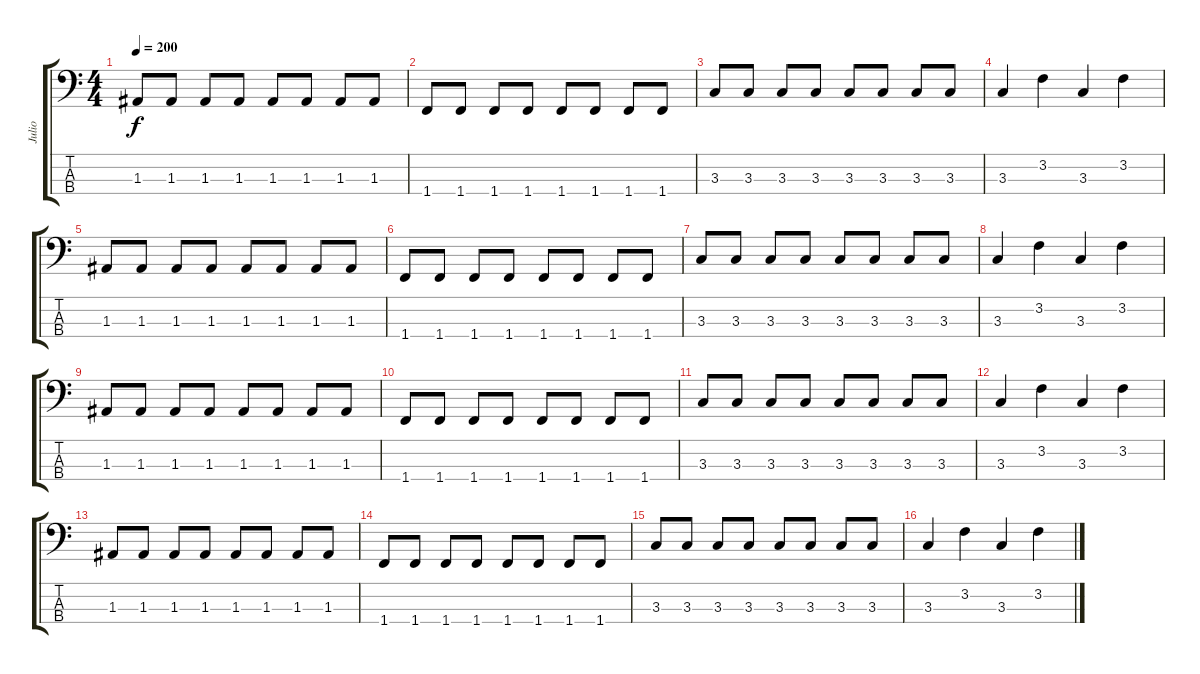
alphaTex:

\track ("Julio" "Julio") {instrument electricbassfinger}
\staff {score tabs}
\tuning (G2 D2 A1 E1) {hide}
\ts (4 4)
\tempo 200
\clef f4
\ks c
1.3.8{dy f} 1.3.8 1.3.8 1.3.8 1.3.8 1.3.8 1.3.8 1.3.8 |
1.4.8 1.4.8 1.4.8 1.4.8 1.4.8 1.4.8 1.4.8 1.4.8 |
3.3.8 3.3.8 3.3.8 3.3.8 3.3.8 3.3.8 3.3.8 3.3.8 |
3.3.4 3.2.4 3.3.4 3.2.4 |
1.3.8 1.3.8 1.3.8 1.3.8 1.3.8 1.3.8 1.3.8 1.3.8 |
1.4.8 1.4.8 1.4.8 1.4.8 1.4.8 1.4.8 1.4.8 1.4.8 |
3.3.8 3.3.8 3.3.8 3.3.8 3.3.8 3.3.8 3.3.8 3.3.8 |
3.3.4 3.2.4 3.3.4 3.2.4 |
1.3.8 1.3.8 1.3.8 1.3.8 1.3.8 1.3.8 1.3.8 1.3.8 |
1.4.8 1.4.8 1.4.8 1.4.8 1.4.8 1.4.8 1.4.8 1.4.8 |
3.3.8 3.3.8 3.3.8 3.3.8 3.3.8 3.3.8 3.3.8 3.3.8 |
3.3.4 3.2.4 3.3.4 3.2.4 |
1.3.8 1.3.8 1.3.8 1.3.8 1.3.8 1.3.8 1.3.8 1.3.8 |
1.4.8 1.4.8 1.4.8 1.4.8 1.4.8 1.4.8 1.4.8 1.4.8 |
3.3.8 3.3.8 3.3.8 3.3.8 3.3.8 3.3.8 3.3.8 3.3.8 |
3.3.4 3.2.4 3.3.4 3.2.4
